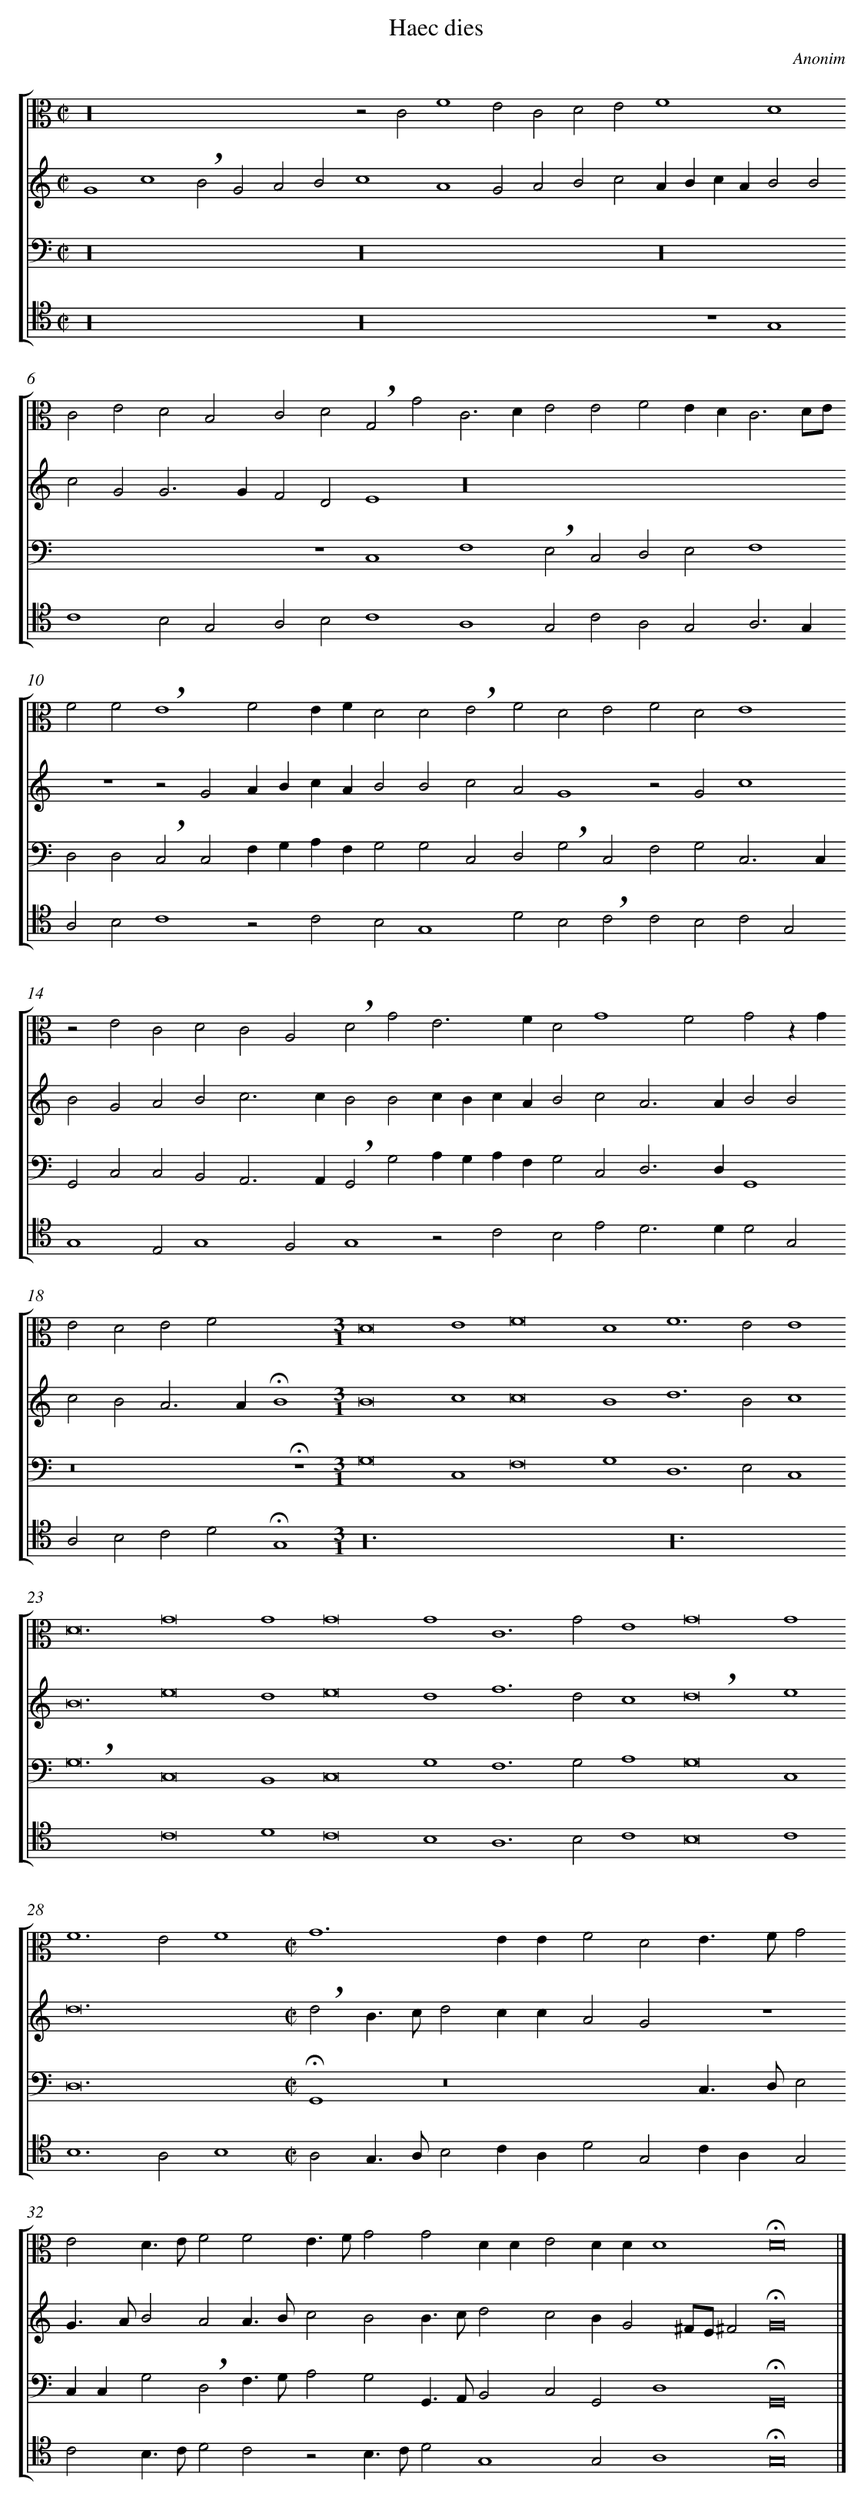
X:1
T: Haec dies
C: Anonim
L: 1/4
M: C|
%%staves [1 2 3 4]
V: 1 clef=alto
V: 2
V: 3 clef=bass
V: 4 clef=tenor
K: C
[V:1] z16 [|]
[V:2] G4c4 [|]
[V:3] z16 [|]
[V:4] z16 [|]
[V:1]  [|]
[V:2] !breath!B2G2A2B2 [|]
[V:3]  [|]
[V:4]  [|]
[V:1] z2C2F4 [|]
[V:2] c4A4 [|]
[V:3] z16 [|]
[V:4] z16 [|]
[V:1] E2C2D2E2 [|]
[V:2] G2A2B2c2 [|]
[V:3]  [|]
[V:4]  [|]
[V:1] F4D4 [|]
[V:2] ABcAB2B2 [|]
[V:3] z16 [|]
[V:4] z4G,4 [|]
[V:1] C2E2D2B,2 [|]
[V:2] c2G2G3G [|]
[V:3]  [|]
[V:4] C4B,2G,2 [|]
[V:1] C2D2!breath!G,2G2 [|]
[V:2] F2D2E4 [|]
[V:3] z4C,4 [|]
[V:4] A,2B,2C4 [|]
[V:1] C2>D2E2E2 [|]
[V:2] z16 [|]
[V:3] F,4!breath!E,2C,2 [|]
[V:4] A,4G,2C2 [|]
[V:1] F2ED2<C2D/E/ [|]
[V:2]  [|]
[V:3] D,2E,2F,4 [|]
[V:4] A,2G,2A,3G, [|]
[V:1] F2F2!breath!E4 [|]
[V:2] z4z2G2 [|]
[V:3] D,2D,2!breath!C,2C,2 [|]
[V:4] A,2B,2C4 [|]
[V:1] F2EFD2D2 [|]
[V:2] ABcAB2B2 [|]
[V:3] F,G,A,F,G,2G,2 [|]
[V:4] z2C2B,2G,4 [|]
[V:1] !breath!E2F2D2E2 [|]
[V:2] c2A2G4 [|]
[V:3] C,2D,2!breath!G,2C,2 [|]
[V:4] D2B,2!breath!C2 [|]
[V:1] F2D2E4 [|]
[V:2] z2G2c4 [|]
[V:3] F,2G,2C,3C, [|]
[V:4] C2B,2C2G,2 [|]
[V:1] z2E2C2D2 [|]
[V:2] B2G2A2B2 [|]
[V:3] G,,2C,2C,2B,,2 [|]
[V:4] G,4E,2G,4 [|]
[V:1] C2A,2!breath!D2G2 [|]
[V:2] c2>c2B2B2 [|]
[V:3] A,,2>A,,2!breath!G,,2G,2 [|]
[V:4] F,2G,4 [|]
[V:1] E2>F2D2G4 [|]
[V:2] cBcAB2c2 [|]
[V:3] A,G,A,F,G,2C,2 [|]
[V:4] z2C2B,2E2 [|]
[V:1] F2G2zG [|]
[V:2] A2>A2B2B2 [|]
[V:3] D,2>D,2G,,4 [|]
[V:4] D2>D2D2G,2 [|]
[V:1] E2D2E2F2 [|]
[V:2] c2B2A3A [|]
[V:3] z8 [|]
[V:4] A,2B,2C2D2 [|]
[V:1] x4 [|]
[V:2] !fermata!B4 [|]
[V:3] !fermata!z4 [|]
[V:4] !fermata!G,4 [|]
[V:1] [M:3/1]D8E4 [|]
[V:2] [M:3/1]B8c4 [|]
[V:3] [M:3/1]G,8C,4 [|]
[V:4] [M:3/1]z24 [|]
[V:1] F8D4 [|]
[V:2] c8B4 [|]
[V:3] F,8G,4 [|]
[V:4]  [|]
[V:1] F4>E4E4 [|]
[V:2] d4>B4c4 [|]
[V:3] D,4>E,4C,4 [|]
[V:4] z24 [|]
[V:1] D12 [|]
[V:2] B12 [|]
[V:3] !breath!G,12 [|]
[V:4]  [|]
[V:1] G8G4 [|]
[V:2] e8d4 [|]
[V:3] C,8B,,4 [|]
[V:4] C8D4 [|]
[V:1] G8G4 [|]
[V:2] e8d4 [|]
[V:3] C,8G,4 [|]
[V:4] C8B,4 [|]
[V:1] C4>G4E4 [|]
[V:2] f4>d4c4 [|]
[V:3] F,4>G,4A,4 [|]
[V:4] A,4>B,4C4 [|]
[V:1] G8G4 [|]
[V:2] !breath!d8e4 [|]
[V:3] G,8C,4 [|]
[V:4] B,8C4 [|]
[V:1] F4>E4F4 [|]
[V:2] d12 [|]
[V:3] D,12 [|]
[V:4] B,4>A,4B,4 [|]
[V:1] [M:C|]G6EE [|]
[V:2] [M:C|]!breath!d2B>cd2cc [|]
[V:3] [M:C|]!fermata!G,,4z8 [|]
[V:4] [M:C|]A,2G,>A,B,2CA, [|]
[V:1] F2D2E>FG2 [|]
[V:2] A2G2z4 [|]
[V:3] C,>D,E,2 [|]
[V:4] D2G,2CA,G,2 [|]
[V:1] E2D>EF2F2 [|]
[V:2] G>AB2A2A3/B/ [|]
[V:3] C,C,G,2!breath!D,2F,3/G,/ [|]
[V:4] C2B,>CD2C2 [|]
[V:1] E>FG2G2DD [|]
[V:2] c2B2B>cd2 [|]
[V:3] A,2G,2G,,>A,,B,,2 [|]
[V:4] z2B,>CD2G,4 [|]
[V:1] E2DDD4 [|]
[V:2] c2BG2^F/E/^F2 [|]
[V:3] C,2G,,2D,4 [|]
[V:4] G,2A,4 [|]
[V:1] !fermata!D8 |]
[V:2] !fermata!G8 |]
[V:3] !fermata!G,,8 |]
[V:4] !fermata!G,8 |]
